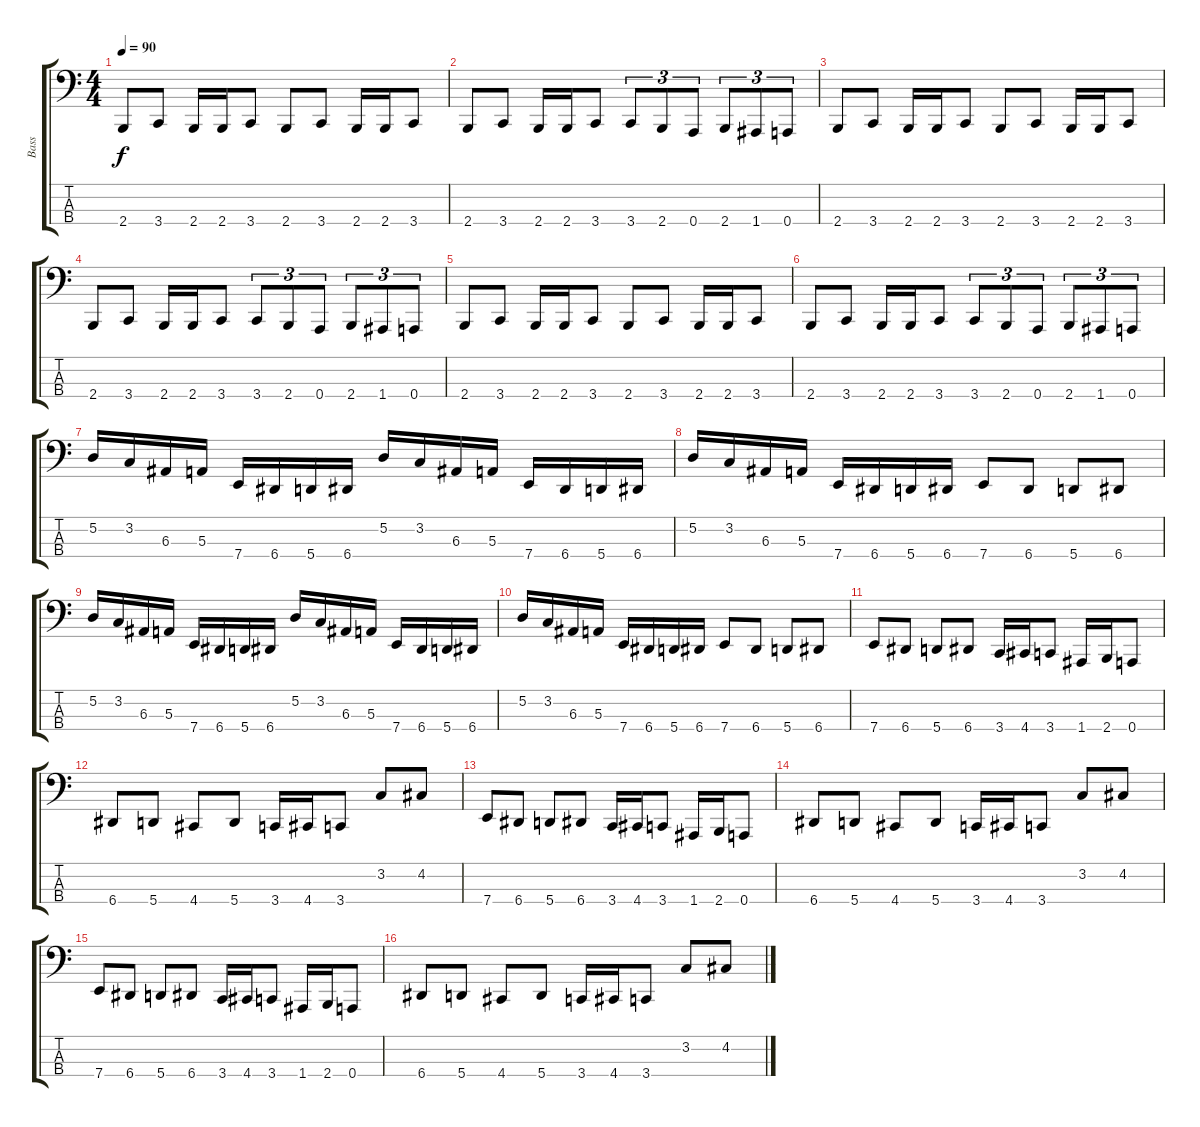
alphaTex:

\track ("Bass" "Bass") {instrument electricbasspick}
\staff {score tabs}
\tuning (D2 A1 E1 A0) {hide}
\ts (4 4)
\tempo 90
\clef f4
\ks c
2.4.8{dy f} 3.4.8 2.4.16 2.4.16 3.4.8 2.4.8 3.4.8 2.4.16 2.4.16 3.4.8 |
2.4.8 3.4.8 2.4.16 2.4.16 3.4.8 3.4.8{tu (3 2)} 2.4.8{tu (3 2)} 0.4.8{tu (3 2)} 2.4.8{tu (3 2)} 1.4.8{tu (3 2)} 0.4.8{tu (3 2)} |
2.4.8 3.4.8 2.4.16 2.4.16 3.4.8 2.4.8 3.4.8 2.4.16 2.4.16 3.4.8 |
2.4.8 3.4.8 2.4.16 2.4.16 3.4.8 3.4.8{tu (3 2)} 2.4.8{tu (3 2)} 0.4.8{tu (3 2)} 2.4.8{tu (3 2)} 1.4.8{tu (3 2)} 0.4.8{tu (3 2)} |
2.4.8 3.4.8 2.4.16 2.4.16 3.4.8 2.4.8 3.4.8 2.4.16 2.4.16 3.4.8 |
2.4.8 3.4.8 2.4.16 2.4.16 3.4.8 3.4.8{tu (3 2)} 2.4.8{tu (3 2)} 0.4.8{tu (3 2)} 2.4.8{tu (3 2)} 1.4.8{tu (3 2)} 0.4.8{tu (3 2)} |
5.2.16 3.2.16 6.3.16 5.3.16 7.4.16 6.4.16 5.4.16 6.4.16 5.2.16 3.2.16 6.3.16 5.3.16 7.4.16 6.4.16 5.4.16 6.4.16 |
5.2.16 3.2.16 6.3.16 5.3.16 7.4.16 6.4.16 5.4.16 6.4.16 7.4.8 6.4.8 5.4.8 6.4.8 |
5.2.16 3.2.16 6.3.16 5.3.16 7.4.16 6.4.16 5.4.16 6.4.16 5.2.16 3.2.16 6.3.16 5.3.16 7.4.16 6.4.16 5.4.16 6.4.16 |
5.2.16 3.2.16 6.3.16 5.3.16 7.4.16 6.4.16 5.4.16 6.4.16 7.4.8 6.4.8 5.4.8 6.4.8 |
7.4.8 6.4.8 5.4.8 6.4.8 3.4.16 4.4.16 3.4.8 1.4.16 2.4.16 0.4.8 |
6.4.8 5.4.8 4.4.8 5.4.8 3.4.16 4.4.16 3.4.8 3.2.8 4.2.8 |
7.4.8 6.4.8 5.4.8 6.4.8 3.4.16 4.4.16 3.4.8 1.4.16 2.4.16 0.4.8 |
6.4.8 5.4.8 4.4.8 5.4.8 3.4.16 4.4.16 3.4.8 3.2.8 4.2.8 |
7.4.8 6.4.8 5.4.8 6.4.8 3.4.16 4.4.16 3.4.8 1.4.16 2.4.16 0.4.8 |
6.4.8 5.4.8 4.4.8 5.4.8 3.4.16 4.4.16 3.4.8 3.2.8 4.2.8
